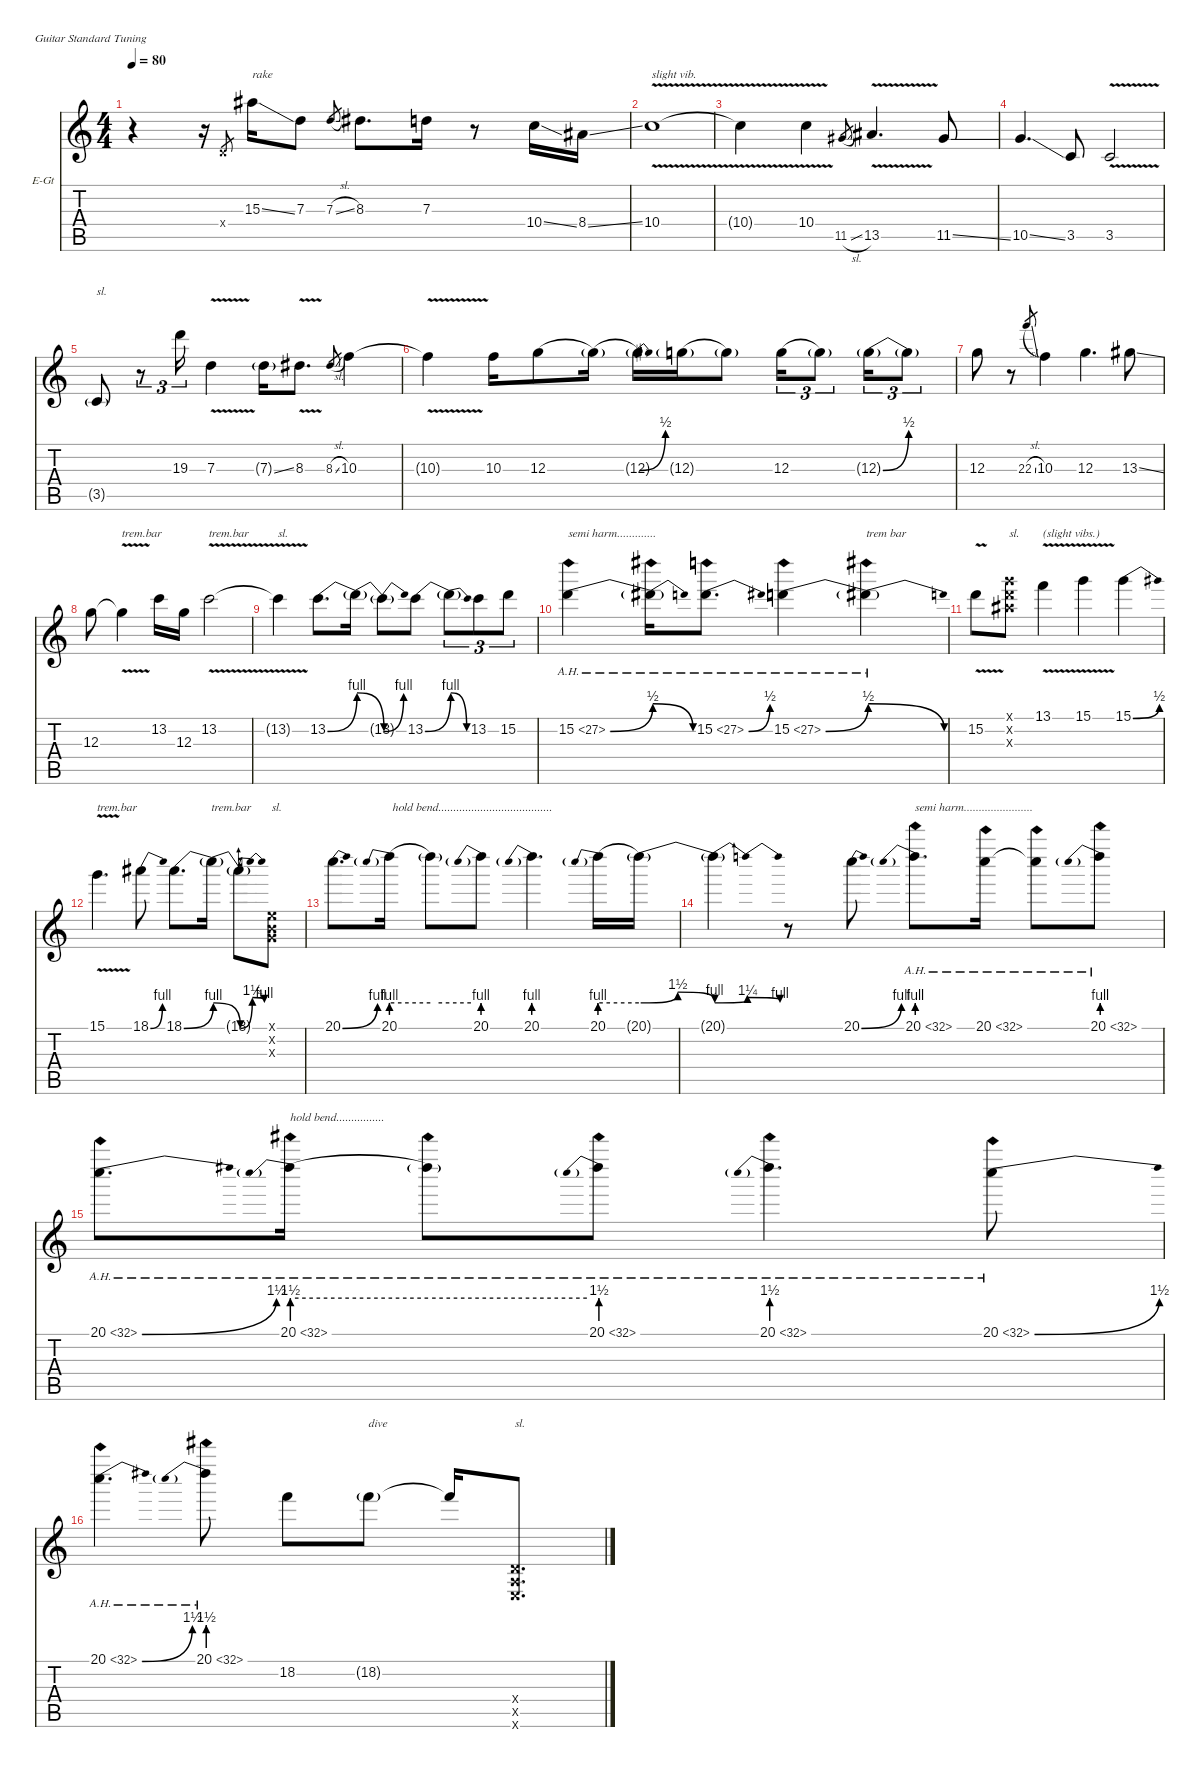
\hideDynamics
\bracketExtendMode nobrackets
\firstSystemTrackNameOrientation horizontal
\otherSystemsTrackNameOrientation horizontal
\track ("solo" "E-Gt") {instrument distortionguitar}
\staff {score tabs}
\tuning (E4 B3 G3 D3 A2 E2)
\ts (4 4)
\tempo 80
\clef g2
\ks c
r.4{dy f instrument distortionguitar} r.16 0.4{x}.8{gr dy mf} 15.3{ss acc #}.16{txt "rake" dy f} 7.3.8 7.3{sl}.8{gr dy mf} 8.3{acc #}.8{d dy f} 7.3.16 r.8 10.4{ss}.16 8.4{ss acc #}.16 |
10.4{v}.1{txt "slight vib."} |
10.4{v t}.4 10.4{v}.4 11.5{sl acc #}.8{gr dy mf} 13.5{v acc #}.4{d dy f} 11.5{ss acc #}.8 |
10.5{ss}.4{d} 3.5.8 3.5{v}.2 |
3.5{g}.8{txt "sl."} r.8{tu (3 2)} 19.3.16{tu (3 2)} 7.3{v}.4 7.3{ss g}.16{dy ff} 8.3{v acc #}.8{d dy f} 8.3{sl acc #}.8{gr dy mf} 10.3.4{dy f} |
10.3{v t}.4 10.3.16 12.3{be (hold 0 0 60 0)}.8 12.3{be (hold 0 0 60 0) t}.16 12.3{be (bend 0 0 60 2) t}.16 12.3{be (hold 0 0 60 0) g}.16 12.3{be (hold 0 0 60 0) t}.8 12.3{be (hold 0 0 60 0)}.16{tu (3 2)} 12.3{be (hold 0 0 60 0) t}.8{tu (3 2)} 12.3{be (bend 0 0 60 2) g}.16{tu (3 2)} 12.3{be (hold 0 0 60 0) t}.8{tu (3 2)} |
12.3.8 r.8 22.3{sl}.8{gr dy mf} 10.3.4{dy f} 12.3.4{d} 13.3{ss acc #}.8 |
12.3.8 12.3{v t}.4{txt "trem.bar"} 13.2.16 12.3.16 13.2{v}.2{txt "trem.bar"} |
13.2{v t}.4{txt "sl."} 13.2{be (bend 0 0 60 4)}.8{d} 13.2{be (release 0 4 60 0) t}.16 13.2{be (bend 0 0 60 4) t}.8 13.2{be (bend 0 0 60 4)}.8 13.2{be (release 0 4 60 0) t}.8{tu (3 2)} 13.2.8{tu (3 2)} 15.2.8{tu (3 2)} |
15.2{be (bend 0 0 60 2) ah 12}.4{txt "semi harm............."} 15.2{be (release 0 2 60 0) ah 12 t}.16 15.2{be (bend 0 0 60 2) ah 12}.8{d} 15.2{be (bend 0 0 60 2) ah 12}.4 15.2{be (release 0 2 60 0) ah 12 t}.4{txt "trem bar"} |
15.2{v}.8{instrument distortionguitar instrument distortionguitar} (15.1{x} 15.2{x} 15.3{x acc #}).8{txt "sl."} 13.1{v}.4{txt "(slight vibs.)"} 15.1{v}.4 15.1{be (bend 0 0 60 2)}.4 |
15.1{v}.4{d txt "trem.bar" instrument distortionguitar} 18.1{be (bend 0 0 60 4) acc #}.8 18.1{be (bend 0 0 60 4) acc #}.8{d} 18.1{be (release 0 4 60 0) t}.16{txt "trem.bar"} 18.1{be (bendrelease 0 0 30 5 30 5 60 4) t acc #}.8 (0.1{x} 0.2{x} 0.3{x}).8{txt "sl."} |
20.1{be (bend 0 0 60 4)}.8{d instrument distortionguitar} 20.1{be (prebend 0 4 60 4)}.16{txt " hold bend......................................"} 20.1{be (hold 0 4 60 4) t}.8 20.1{be (prebend 0 4 60 4)}.8 20.1{be (prebend 0 4 60 4)}.4{d} 20.1{be (prebend 0 4 60 4)}.16 20.1{be (bendrelease 0 4 30 6 30 6 60 4) t}.16 |
20.1{be (bendrelease 0 4 30 5 30 5 60 4) t}.4 r.8 20.1{be (bend 0 0 60 4)}.8 20.1{be (prebend 0 4 60 4) ah 12}.8{d txt "semi harm......................."} 20.1{ah 12}.16 20.1{ah 12 t}.8 20.1{be (prebend 0 4 60 4) ah 12}.8 |
20.1{be (bend 0 0 60 6) ah 12}.8{d} 20.1{be (prebend 0 6 60 6) ah 12}.16{txt "hold bend................"} 20.1{be (hold 0 6 60 6) ah 12 t}.8 20.1{be (prebend 0 6 60 6) ah 12}.8 20.1{be (prebend 0 6 60 6) ah 12}.4{d} 20.1{be (bend 0 0 60 6) ah 12}.8 |
20.1{be (bend 0 0 60 6) ah 12}.4{d instrument distortionguitar} 20.1{be (prebend 0 6 60 6) ah 12}.8 18.2.8 18.2{g}.8{txt "dive "} 18.2{t}.16 (0.4{x} 0.5{x} 0.6{x}).8{d txt "sl."}
